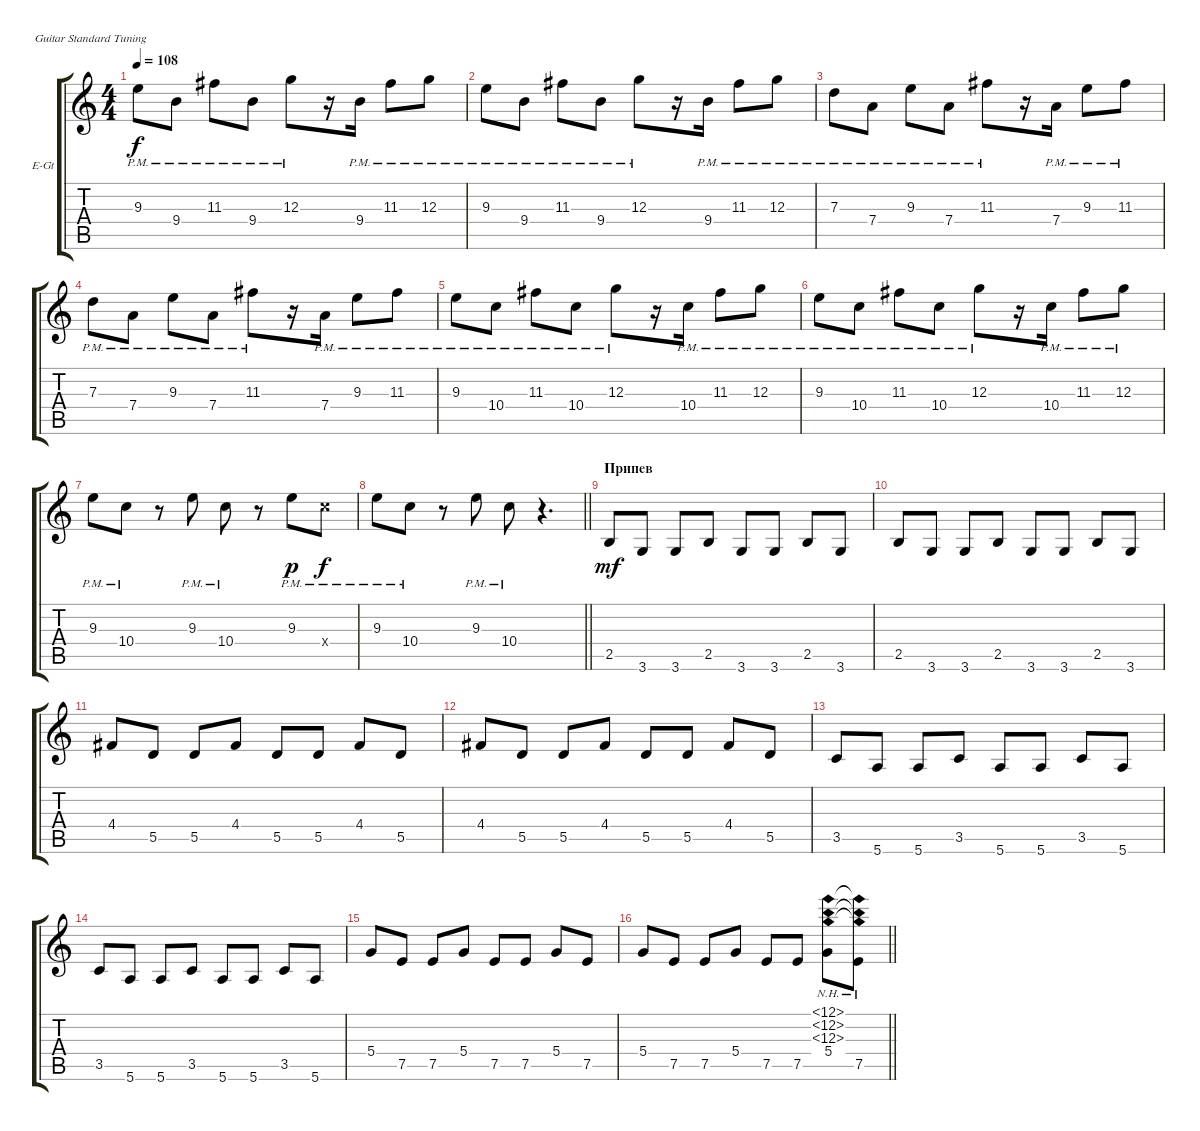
\bracketExtendMode groupsimilarinstruments
\firstSystemTrackNameOrientation horizontal
\otherSystemsTrackNameOrientation horizontal
\track ("Г. Каспарян" "E-Gt") {instrument electricguitarclean}
\staff {score tabs}
\tuning (E4 B3 G3 D3 A2 E2)
\ts (4 4)
\tempo 108
\clef g2
\ks c
9.3{pm}.8{dy f} 9.4{pm}.8 11.3{pm}.8 9.4{pm}.8 12.3{pm}.8 r.16 9.4{pm}.16 11.3{pm}.8 12.3{pm}.8 |
9.3{pm}.8 9.4{pm}.8 11.3{pm}.8 9.4{pm}.8 12.3{pm}.8 r.16 9.4{pm}.16 11.3{pm}.8 12.3{pm}.8 |
7.3{pm}.8 7.4{pm}.8 9.3{pm}.8 7.4{pm}.8 11.3{pm}.8 r.16 7.4{pm}.16 9.3{pm}.8 11.3{pm}.8 |
7.3{pm}.8 7.4{pm}.8 9.3{pm}.8 7.4{pm}.8 11.3{pm}.8 r.16 7.4{pm}.16 9.3{pm}.8 11.3{pm}.8 |
9.3{pm}.8 10.4{pm}.8 11.3{pm}.8 10.4{pm}.8 12.3{pm}.8 r.16 10.4{pm}.16 11.3{pm}.8 12.3{pm}.8 |
9.3{pm}.8 10.4{pm}.8 11.3{pm}.8 10.4{pm}.8 12.3{pm}.8 r.16 10.4{pm}.16 11.3{pm}.8 12.3{pm}.8 |
9.3{pm}.8 10.4{pm}.8 r.8 9.3{pm}.8 10.4{pm}.8 r.8 9.3{pm}.8{dy p} 10.4{pm x}.8{dy f} |
\barLineRight lightlight
9.3{pm}.8 10.4{pm}.8 r.8 9.3{pm}.8 10.4{pm}.8 r.4{d} |
\section ("" "Припев")
2.5.8{dy mf} 3.6.8 3.6.8 2.5.8 3.6.8 3.6.8 2.5.8 3.6.8 |
2.5.8 3.6.8 3.6.8 2.5.8 3.6.8 3.6.8 2.5.8 3.6.8 |
4.4.8 5.5.8 5.5.8 4.4.8 5.5.8 5.5.8 4.4.8 5.5.8 |
4.4.8 5.5.8 5.5.8 4.4.8 5.5.8 5.5.8 4.4.8 5.5.8 |
3.5.8 5.6.8 5.6.8 3.5.8 5.6.8 5.6.8 3.5.8 5.6.8 |
3.5.8 5.6.8 5.6.8 3.5.8 5.6.8 5.6.8 3.5.8 5.6.8 |
5.4.8 7.5.8 7.5.8 5.4.8 7.5.8 7.5.8 5.4.8 7.5.8 |
\barLineRight lightlight
5.4.8 7.5.8 7.5.8 5.4.8 7.5.8 7.5.8 (5.4 12.1{nh} 12.2{nh} 12.3{nh}).8 (7.5 12.3{nh t} 12.2{nh t} 12.1{nh t}).8
